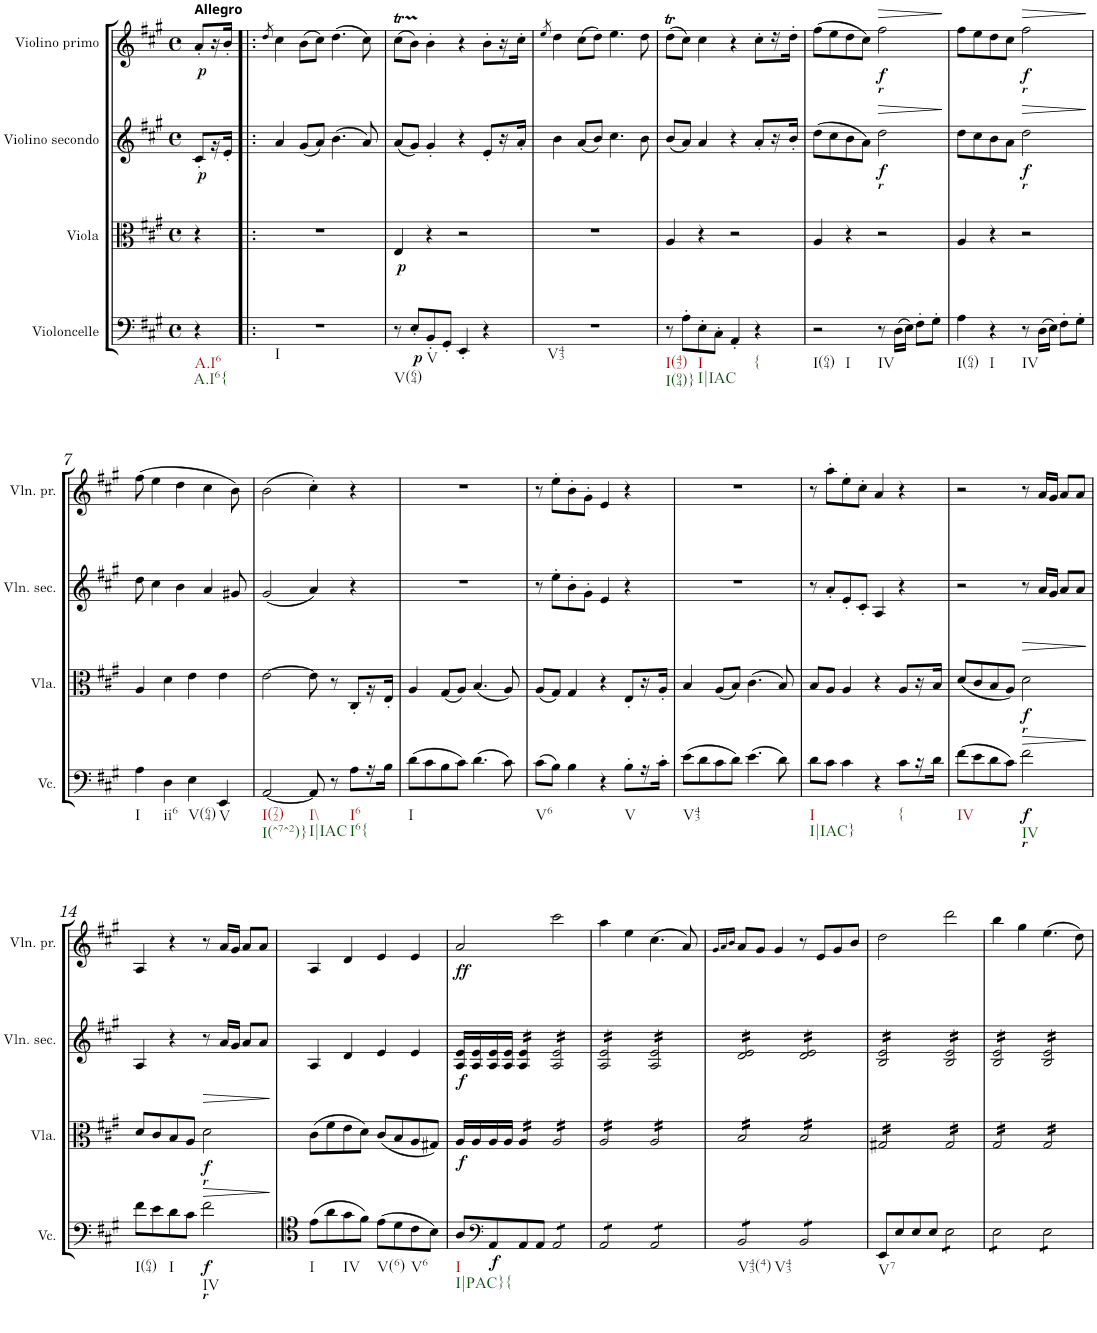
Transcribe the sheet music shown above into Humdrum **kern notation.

**kern	**dynam	**kern	**dynam	**kern	**dynam	**kern	**dynam
*part4	*part4	*part3	*part3	*part2	*part2	*part1	*part1
*staff4	*staff4	*staff3	*staff3	*staff2	*staff2	*staff1	*staff1
*I"Violoncelle	*	*I"Viola	*	*I"Violino secondo	*	*I"Violino primo	*
*I'Vc.	*	*I'Vla.	*	*I'Vln. sec.	*	*I'Vln. pr.	*
*clefF4	*	*clefC3	*	*clefG2	*	*clefG2	*
*k[f#c#g#]	*	*k[f#c#g#]	*	*k[f#c#g#]	*	*k[f#c#g#]	*
*A:	*	*A:	*	*A:	*	*A:	*
*M4/4	*	*M4/4	*	*M4/4	*	*M4/4	*
*met(c)	*	*met(c)	*	*met(c)	*	*met(c)	*
=	=	=	=	=	=	=	=
!	!	!	!	!	!	!LO:TX:a:B:t=Allegro	!
!LO:TX:b:t=A.I6	!	!	!	!	!	!	!
!LO:TX:b:t=A.I6{	!	!	!	!	!	!	!
!	!	!	!	!	!LO:DY:b	!	!LO:DY:b
4r	.	4r	.	8c#'/L	p	8a'/L	p
.	.	.	.	16r	.	16r	.
.	.	.	.	16e'/JJ	.	16b'/JJ	.
=1!|:	=1!|:	=1!|:	=1!|:	=1!|:	=1!|:	=1!|:	=1!|:
.	.	.	.	.	.	8qdd/	.
!LO:TX:b:t=I	!	!	!	!	!	!	!
1r	.	1r	.	4a/	.	4cc#\	.
.	.	.	.	(<8g#/L	.	(>8b\L	.
.	.	.	.	8a/J)	.	8cc#\J)	.
.	.	.	.	(>4.b\	.	(>4.dd\	.
.	.	.	.	8a/)	.	8cc#\)	.
=2	=2	=2	=2	=2	=2	=2	=2
!LO:TX:b:t=V(64)	!	!	!	!	!	!	!
!	!	!	!LO:DY:b	!	!	!	!
8r	.	4E/	p	(<8a/L	.	(>8cc#t\L	.
!	!LO:DY:b	!	!	!	!	!	!
8E'/L	p	.	.	8g#/J)	.	8bTTT\J)	.
!LO:TX:b:t=V	!	!	!	!	!	!	!
8BB'/	.	4r	.	4g#'/	.	4b'\	.
8GG#'/J	.	.	.	.	.	.	.
4EE'/	.	2r	.	4r	.	4r	.
4r	.	.	.	8e'/L	.	8b'\L	.
.	.	.	.	16r	.	16r	.
.	.	.	.	16a'/JJ	.	16cc#'\JJ	.
=3	=3	=3	=3	=3	=3	=3	=3
.	.	.	.	.	.	8qee/	.
!LO:TX:b:t=V43	!	!	!	!	!	!	!
1r	.	1r	.	4b\	.	4dd\	.
.	.	.	.	(<8a/L	.	(>8cc#\L	.
.	.	.	.	8b/J)	.	8dd\J)	.
.	.	.	.	4.cc#\	.	4.ee\	.
.	.	.	.	8b\	.	8dd\	.
=4	=4	=4	=4	=4	=4	=4	=4
!LO:TX:b:t=I(42)	!	!	!	!	!	!	!
!LO:TX:b:t=I(94)}	!	!	!	!	!	!	!
8r	.	4A/	.	(<8b/L	.	(>8ddT\L	.
8A'\L	.	.	.	8a/J)	.	8cc#\J)	.
!LO:TX:b:t=I	!	!	!	!	!	!	!
!LO:TX:b:t=I|IAC	!	!	!	!	!	!	!
8E'\	.	4r	.	4a/	.	4cc#\	.
8C#'\J	.	.	.	.	.	.	.
4AA'/	.	2r	.	4r	.	4r	.
!LO:TX:b:t={	!	!	!	!	!	!	!
4r	.	.	.	8a'/L	.	8cc#'\L	.
.	.	.	.	16r	.	16r	.
.	.	.	.	16b'/JJ	.	16dd'\JJ	.
=5	=5	=5	=5	=5	=5	=5	=5
!LO:TX:b:t=I(64)	!	!	!	!	!	!	!
!LO:TX:b:t=I	!	!	!	!	!	!	!
2r	.	4A/	.	(>8dd\L	.	(>8ff#\L	.
.	.	.	.	8cc#\	.	8ee\	.
.	.	4r	.	8b\	.	8dd\	.
.	.	.	.	8a\J)	.	8cc#\J)	.
!	!	!	!	!	!	!LO:TX:b:Bi:t=r	!
!	!	!	!	!LO:TX:b:Bi:t=r	!	!	!
!LO:TX:b:t=IV	!	!	!	!	!	!	!
!	!	!	!	!	!LO:HP:b	!	!LO:HP:b
!	!	!	!	!	!LO:DY:n=1:b	!	!LO:DY:n=1:b
8r	.	2r	.	2dd\	> f	2ff#\	> f
(>16D\LL	.	.	.	.	.	.	.
16E\JJ)	.	.	.	.	.	.	.
8F#'\L	.	.	.	.	.	.	.
8G#'\J	.	.	.	.	.	.	.
.	.	.	.	.	]	.	]
=6	=6	=6	=6	=6	=6	=6	=6
!LO:TX:b:t=I(64)	!	!	!	!	!	!	!
4A\	.	4A/	.	8dd\L	.	8ff#\L	.
.	.	.	.	8cc#\	.	8ee\	.
!LO:TX:b:t=I	!	!	!	!	!	!	!
4r	.	4r	.	8b\	.	8dd\	.
.	.	.	.	8a\J	.	8cc#\J	.
!	!	!	!	!	!	!LO:TX:b:Bi:t=r	!
!	!	!	!	!LO:TX:b:Bi:t=r	!	!	!
!LO:TX:b:t=IV	!	!	!	!	!	!	!
!	!	!	!	!	!LO:HP:b	!	!LO:HP:b
!	!	!	!	!	!LO:DY:n=1:b	!	!LO:DY:n=1:b
8r	.	2r	.	2dd\	> f	2ff#\	> f
(>16D\LL	.	.	.	.	.	.	.
16E\JJ)	.	.	.	.	.	.	.
8F#'\L	.	.	.	.	.	.	.
8G#'\J	.	.	.	.	.	.	.
.	.	.	.	.	]	.	]
!!LO:LB:g=z
=7	=7	=7	=7	=7	=7	=7	=7
!LO:TX:b:t=I	!	!	!	!	!	!	!
4A\	.	4A/	.	8dd\	.	(>8ff#\	.
.	.	.	.	4cc#\	.	4ee\	.
!LO:TX:b:t=ii6	!	!	!	!	!	!	!
4D\	.	4d\	.	.	.	.	.
.	.	.	.	4b\	.	4dd\	.
!LO:TX:b:t=V(64)	!	!	!	!	!	!	!
4E\	.	4e\	.	.	.	.	.
.	.	.	.	4a/	.	4cc#\	.
!LO:TX:b:t=V	!	!	!	!	!	!	!
4EE/	.	4e\	.	.	.	.	.
.	.	.	.	8g#X/	.	8b\)	.
=8	=8	=8	=8	=8	=8	=8	=8
!LO:TX:b:t=I(72)	!	!	!	!	!	!	!
!LO:TX:b:t=I(^7^2)}	!	!	!	!	!	!	!
[2AA/	.	[2e\	.	(<2g#/	.	(>2b\	.
!LO:TX:b:t=I\\	!	!	!	!	!	!	!
!LO:TX:b:t=I|IAC	!	!	!	!	!	!	!
8AA/]	.	8e\]	.	4a/)	.	4cc#'\)	.
8r	.	8r	.	.	.	.	.
!LO:TX:b:t=I6	!	!	!	!	!	!	!
!LO:TX:b:t=I6{	!	!	!	!	!	!	!
8A\L	.	8C#'/L	.	4r	.	4r	.
16r	.	16r	.	.	.	.	.
16B\JJ	.	16E'/JJ	.	.	.	.	.
=9	=9	=9	=9	=9	=9	=9	=9
!LO:TX:b:t=I	!	!	!	!	!	!	!
(>8d\L	.	4A/	.	1r	.	1r	.
8c#\	.	.	.	.	.	.	.
8B\	.	(<8G#/L	.	.	.	.	.
8c#\J)	.	8A/J)	.	.	.	.	.
(>4.d\	.	(<4.B/	.	.	.	.	.
8c#\)	.	8A/)	.	.	.	.	.
=10	=10	=10	=10	=10	=10	=10	=10
!LO:TX:b:t=V6	!	!	!	!	!	!	!
(>8c#\L	.	(<8A/L	.	8r	.	8r	.
8B\J)	.	8G#/J)	.	8ee'\L	.	8ee'\L	.
4B\	.	4G#/	.	8b'\	.	8b'\	.
.	.	.	.	8g#'\J	.	8g#'\J	.
4r	.	4r	.	4e/	.	4e/	.
!LO:TX:b:t=V	!	!	!	!	!	!	!
8B'\L	.	8E'/L	.	4r	.	4r	.
16r	.	16r	.	.	.	.	.
16c#'\JJ	.	16A'/JJ	.	.	.	.	.
=11	=11	=11	=11	=11	=11	=11	=11
!LO:TX:b:t=V43	!	!	!	!	!	!	!
(>8e\L	.	4B/	.	1r	.	1r	.
8d\	.	.	.	.	.	.	.
8c#\	.	(<8A/L	.	.	.	.	.
8d\J)	.	8B/J)	.	.	.	.	.
(>4.e\	.	(>4.c#\	.	.	.	.	.
8d\)	.	8B/)	.	.	.	.	.
=12	=12	=12	=12	=12	=12	=12	=12
!LO:TX:b:t=I	!	!	!	!	!	!	!
!LO:TX:b:t=I|IAC}	!	!	!	!	!	!	!
8d\L	.	8B/L	.	8r	.	8r	.
8c#\J	.	8A/J	.	8a'/L	.	8aa'\L	.
4c#\	.	4A/	.	8e'/	.	8ee'\	.
.	.	.	.	8c#'/J	.	8cc#'\J	.
4r	.	4r	.	4A/	.	4a/	.
!LO:TX:b:t={	!	!	!	!	!	!	!
8c#\L	.	8A/L	.	4r	.	4r	.
16r	.	16r	.	.	.	.	.
16d\JJ	.	16B/JJ	.	.	.	.	.
=13	=13	=13	=13	=13	=13	=13	=13
!LO:TX:b:t=IV	!	!	!	!	!	!	!
(>8f#\L	.	(<8d/L	.	2r	.	2r	.
8e\	.	8c#/	.	.	.	.	.
8d\	.	8B/	.	.	.	.	.
8c#\J)	.	8A/J)	.	.	.	.	.
!	!	!LO:TX:b:Bi:t=r	!	!	!	!	!
!LO:TX:b:Bi:t=r	!	!	!	!	!	!	!
!LO:TX:b:t=IV	!	!	!	!	!	!	!
!	!LO:HP:b	!	!LO:HP:b	!	!	!	!
!	!LO:DY:n=1:b	!	!LO:DY:n=1:b	!	!	!	!
2f#\	> f	2d\	> f	8r	.	8r	.
.	.	.	.	16a/LL	.	16a/LL	.
.	.	.	.	16g#/JJ	.	16g#/JJ	.
.	.	.	.	8a/L	.	8a/L	.
.	.	.	.	8a/J	.	8a/J	.
.	]	.	]	.	.	.	.
!!LO:LB:g=z
=14	=14	=14	=14	=14	=14	=14	=14
!LO:TX:b:t=I(64)	!	!	!	!	!	!	!
8f#\L	.	8d/L	.	4A/	.	4A/	.
8e\	.	8c#/	.	.	.	.	.
!LO:TX:b:t=I	!	!	!	!	!	!	!
8d\	.	8B/	.	4r	.	4r	.
8c#\J	.	8A/J	.	.	.	.	.
!	!	!LO:TX:b:Bi:t=r	!	!	!	!	!
!LO:TX:b:Bi:t=r	!	!	!	!	!	!	!
!LO:TX:b:t=IV	!	!	!	!	!	!	!
!	!LO:HP:b	!	!LO:HP:b	!	!	!	!
!	!LO:DY:n=1:b	!	!LO:DY:n=1:b	!	!	!	!
2f#\	> f	2d\	> f	8r	.	8r	.
.	.	.	.	16a/LL	.	16a/LL	.
.	.	.	.	16g#/JJ	.	16g#/JJ	.
.	.	.	.	8a/L	.	8a/L	.
.	.	.	.	8a/J	.	8a/J	.
.	]	.	]	.	.	.	.
=15	=15	=15	=15	=15	=15	=15	=15
!LO:TX:b:t=I	!	!	!	!	!	!	!
(>8e\L	.	(>8c#\L	.	4A/	.	4A/	.
8a\	.	8f#\	.	.	.	.	.
!LO:TX:b:t=IV	!	!	!	!	!	!	!
8g#\	.	8e\	.	4d/	.	4d/	.
8f#\J)	.	8d\J)	.	.	.	.	.
!LO:TX:b:t=V(6)	!	!	!	!	!	!	!
(>8e\L	.	(<8c#/L	.	4e/	.	4e/	.
8d\	.	8B/	.	.	.	.	.
!LO:TX:b:t=V6	!	!	!	!	!	!	!
8c#\	.	8A/	.	4e/	.	4e/	.
8B\J)	.	8G#X/J)	.	.	.	.	.
=16	=16	=16	=16	=16	=16	=16	=16
!LO:TX:b:t=I	!	!	!	!	!	!	!
!LO:TX:b:t=I|PAC}{	!	!	!	!	!	!	!
!	!	!	!LO:DY:b	!	!LO:DY:b	!	!LO:DY:b
8A/L	.	16A/LL	f	16A/ 16e/LL	f	2a/	ff
.	.	16A/	.	16A/ 16e/	.	.	.
*clefF4	*	*	*	*	*	*	*
!	!LO:DY:b	!	!	!	!	!	!
8AA/	f	16A/	.	16A/ 16e/	.	.	.
.	.	16A/JJ	.	16A/ 16e/JJ	.	.	.
*	*	*tremolo	*	*	*	*	*
*	*	*	*	*tremolo	*	*	*
8AA/	.	16A/LL	.	16A/ 16e/LL	.	.	.
.	.	16A/	.	16A/ 16e/	.	.	.
8AA/J	.	16A/	.	16A/ 16e/	.	.	.
.	.	16A/JJ	.	16A/ 16e/JJ	.	.	.
*tremolo	*	*	*	*	*	*	*
8AA/L	.	16A/LL	.	16A/ 16e/LL	.	2ccc#\	.
.	.	16A/	.	16A/ 16e/	.	.	.
8AA/	.	16A/	.	16A/ 16e/	.	.	.
.	.	16A/	.	16A/ 16e/	.	.	.
8AA/	.	16A/	.	16A/ 16e/	.	.	.
.	.	16A/	.	16A/ 16e/	.	.	.
8AA/J	.	16A/	.	16A/ 16e/	.	.	.
.	.	16A/JJ	.	16A/ 16e/JJ	.	.	.
=17	=17	=17	=17	=17	=17	=17	=17
8AA/L	.	16A/LL	.	16A/ 16e/LL	.	4aa\	.
.	.	16A/	.	16A/ 16e/	.	.	.
8AA/	.	16A/	.	16A/ 16e/	.	.	.
.	.	16A/	.	16A/ 16e/	.	.	.
8AA/	.	16A/	.	16A/ 16e/	.	4ee\	.
.	.	16A/	.	16A/ 16e/	.	.	.
8AA/J	.	16A/	.	16A/ 16e/	.	.	.
.	.	16A/JJ	.	16A/ 16e/JJ	.	.	.
8AA/L	.	16A/LL	.	16A/ 16e/LL	.	(>4.cc#\	.
.	.	16A/	.	16A/ 16e/	.	.	.
8AA/	.	16A/	.	16A/ 16e/	.	.	.
.	.	16A/	.	16A/ 16e/	.	.	.
8AA/	.	16A/	.	16A/ 16e/	.	.	.
.	.	16A/	.	16A/ 16e/	.	.	.
8AA/J	.	16A/	.	16A/ 16e/	.	8a/)	.
.	.	16A/JJ	.	16A/ 16e/JJ	.	.	.
=18	=18	=18	=18	=18	=18	=18	=18
.	.	.	.	.	.	16qg#/LL	.
.	.	.	.	.	.	16qa/	.
.	.	.	.	.	.	16qb/JJ	.
!LO:TX:b:t=V43(4)	!	!	!	!	!	!	!
!LO:TX:b:t=V43	!	!	!	!	!	!	!
8BB/L	.	16B/LL	.	16d/ 16e/LL	.	8a/L	.
.	.	16B/	.	16d/ 16e/	.	.	.
8BB/	.	16B/	.	16d/ 16e/	.	8g#/J	.
.	.	16B/	.	16d/ 16e/	.	.	.
8BB/	.	16B/	.	16d/ 16e/	.	4g#/	.
.	.	16B/	.	16d/ 16e/	.	.	.
8BB/J	.	16B/	.	16d/ 16e/	.	.	.
.	.	16B/JJ	.	16d/ 16e/JJ	.	.	.
8BB/L	.	16B/LL	.	16d/ 16e/LL	.	8r	.
.	.	16B/	.	16d/ 16e/	.	.	.
8BB/	.	16B/	.	16d/ 16e/	.	8e/L	.
.	.	16B/	.	16d/ 16e/	.	.	.
8BB/	.	16B/	.	16d/ 16e/	.	8g#/	.
.	.	16B/	.	16d/ 16e/	.	.	.
8BB/J	.	16B/	.	16d/ 16e/	.	8b/J	.
*Xtremolo	*	*	*	*	*	*	*
.	.	16B/JJ	.	16d/ 16e/JJ	.	.	.
=19	=19	=19	=19	=19	=19	=19	=19
!LO:TX:b:t=V7	!	!	!	!	!	!	!
8EE/L	.	16G#X/LL	.	16B/ 16e/LL	.	2dd\	.
.	.	16G#X/	.	16B/ 16e/	.	.	.
8E/	.	16G#X/	.	16B/ 16e/	.	.	.
.	.	16G#X/	.	16B/ 16e/	.	.	.
8E/	.	16G#X/	.	16B/ 16e/	.	.	.
.	.	16G#X/	.	16B/ 16e/	.	.	.
8E/J	.	16G#X/	.	16B/ 16e/	.	.	.
.	.	16G#X/JJ	.	16B/ 16e/JJ	.	.	.
*tremolo	*	*	*	*	*	*	*
8E\L	.	16G#/LL	.	16B/ 16e/LL	.	2ddd\	.
.	.	16G#/	.	16B/ 16e/	.	.	.
8E\	.	16G#/	.	16B/ 16e/	.	.	.
.	.	16G#/	.	16B/ 16e/	.	.	.
8E\	.	16G#/	.	16B/ 16e/	.	.	.
.	.	16G#/	.	16B/ 16e/	.	.	.
8E\J	.	16G#/	.	16B/ 16e/	.	.	.
.	.	16G#/JJ	.	16B/ 16e/JJ	.	.	.
=20	=20	=20	=20	=20	=20	=20	=20
8E\L	.	16G#/LL	.	16B/ 16e/LL	.	4bb\	.
.	.	16G#/	.	16B/ 16e/	.	.	.
8E\	.	16G#/	.	16B/ 16e/	.	.	.
.	.	16G#/	.	16B/ 16e/	.	.	.
8E\	.	16G#/	.	16B/ 16e/	.	4gg#\	.
.	.	16G#/	.	16B/ 16e/	.	.	.
8E\J	.	16G#/	.	16B/ 16e/	.	.	.
.	.	16G#/JJ	.	16B/ 16e/JJ	.	.	.
8E\L	.	16G#/LL	.	16B/ 16e/LL	.	(>4.ee\	.
.	.	16G#/	.	16B/ 16e/	.	.	.
8E\	.	16G#/	.	16B/ 16e/	.	.	.
.	.	16G#/	.	16B/ 16e/	.	.	.
8E\	.	16G#/	.	16B/ 16e/	.	.	.
.	.	16G#/	.	16B/ 16e/	.	.	.
8E\J	.	16G#/	.	16B/ 16e/	.	8dd\)	.
*Xtremolo	*	*	*	*	*	*	*
.	.	16G#/JJ	.	16B/ 16e/JJ	.	.	.
*	*	*	*	*Xtremolo	*	*	*
*	*	*Xtremolo	*	*	*	*	*
=	=	=	=	=	=	=	=
*-	*-	*-	*-	*-	*-	*-	*-
